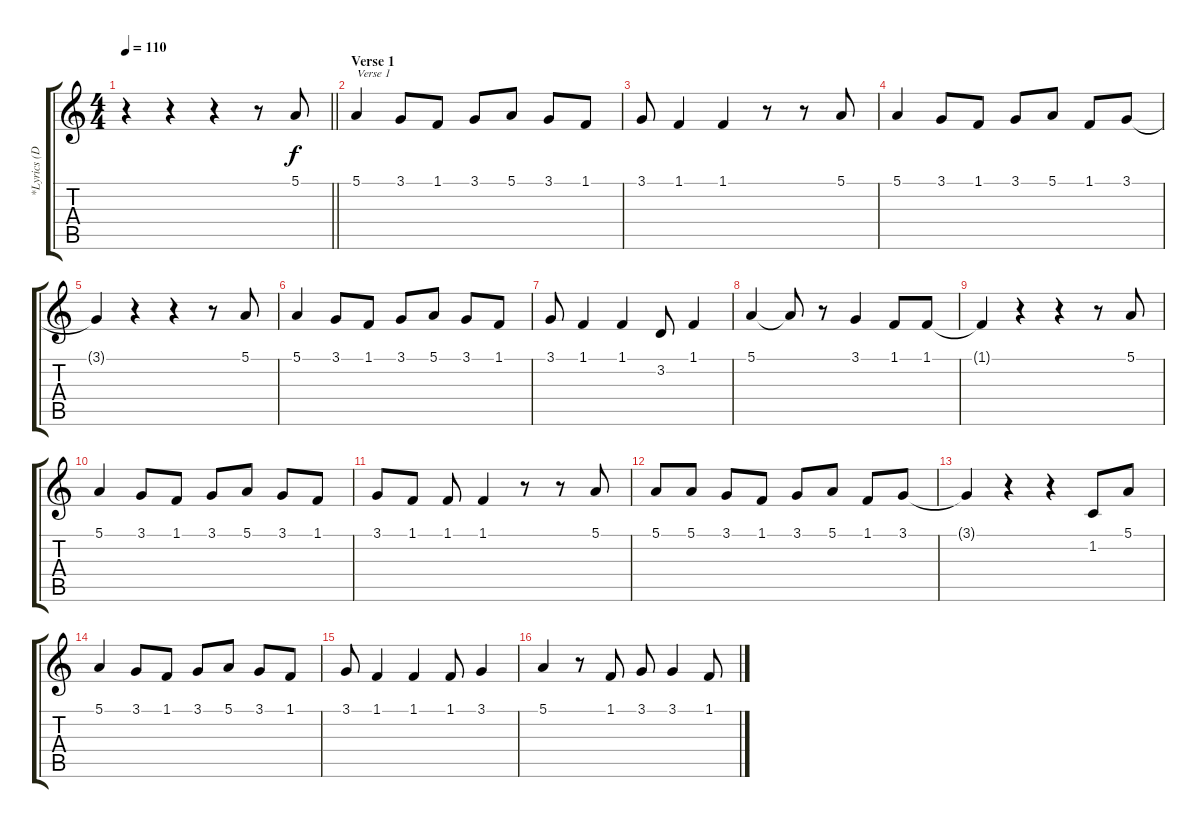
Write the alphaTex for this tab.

\track ("*Lyrics (Dexter)" "*Lyrics (D") {instrument oboe}
\staff {score tabs}
\tuning (E4 B3 G3 D3 A2 E2) {hide}
\ts (4 4)
\tempo 110
\clef g2
\barLineRight lightlight
\ks c
r.4{dy f instrument oboe} r.4 r.4 r.8 5.1.8 |
\section ("" "Verse 1")
5.1.4{txt "Verse 1"} 3.1.8 1.1.8 3.1.8 5.1.8 3.1.8 1.1.8 |
3.1.8 1.1.4 1.1.4 r.8 r.8 5.1.8 |
5.1.4 3.1.8 1.1.8 3.1.8 5.1.8 1.1.8 3.1.8 |
3.1{t}.4 r.4 r.4 r.8 5.1.8 |
5.1.4 3.1.8 1.1.8 3.1.8 5.1.8 3.1.8 1.1.8 |
3.1.8 1.1.4 1.1.4 3.2.8 1.1.4 |
5.1.4 5.1{t}.8 r.8 3.1.4 1.1.8 1.1.8 |
1.1{t}.4 r.4 r.4 r.8 5.1.8 |
5.1.4 3.1.8 1.1.8 3.1.8 5.1.8 3.1.8 1.1.8 |
3.1.8 1.1.8 1.1.8 1.1.4 r.8 r.8 5.1.8 |
5.1.8 5.1.8 3.1.8 1.1.8 3.1.8 5.1.8 1.1.8 3.1.8 |
3.1{t}.4 r.4 r.4 1.2.8 5.1.8 |
5.1.4 3.1.8 1.1.8 3.1.8 5.1.8 3.1.8 1.1.8 |
3.1.8 1.1.4 1.1.4 1.1.8 3.1.4 |
5.1.4 r.8 1.1.8 3.1.8 3.1.4 1.1.8
